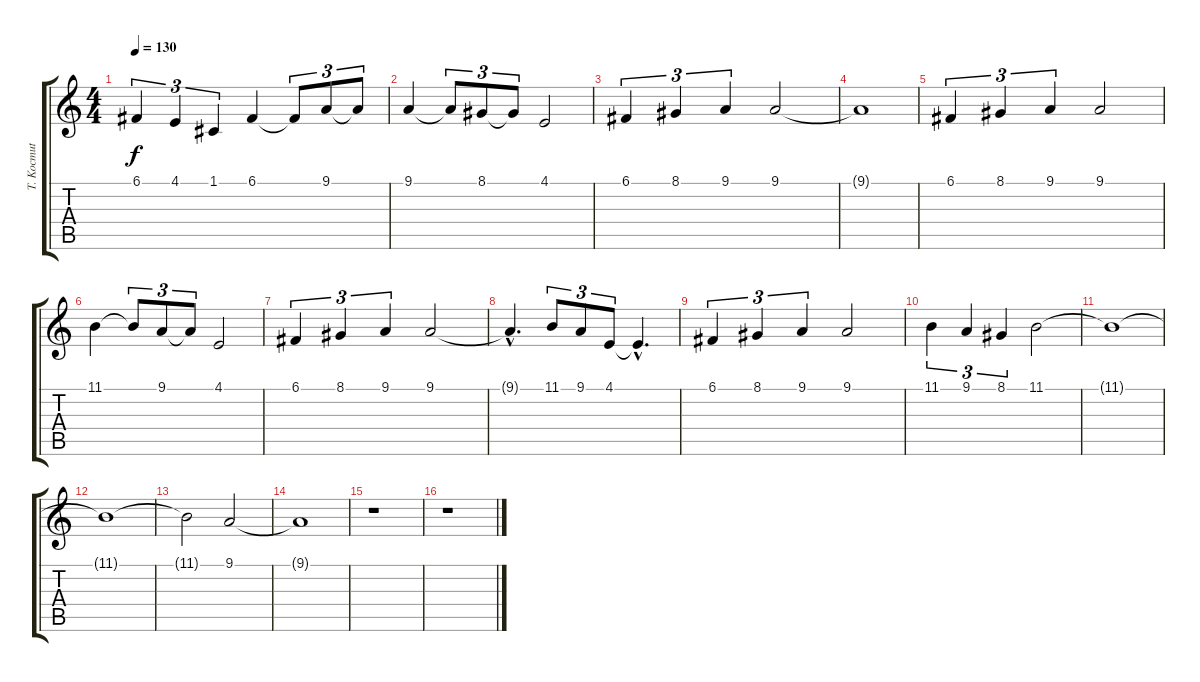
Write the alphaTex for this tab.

\track (" T. Kocmut (clean vocals)" " T. Kocmut") {instrument cello}
\staff {score tabs}
\tuning (C4 G3 Eb3 Bb2 F2 C2) {hide}
\ts (4 4)
\tempo 130
\clef g2
\ks c
6.1.4{tu (3 2) dy f} 4.1.4{tu (3 2)} 1.1.4{tu (3 2)} 6.1.4 6.1{t}.8{tu (3 2)} 9.1.8{tu (3 2)} 9.1{t}.8{tu (3 2)} |
9.1.4 9.1{t}.8{tu (3 2)} 8.1.8{tu (3 2)} 8.1{t}.8{tu (3 2)} 4.1.2 |
6.1.4{tu (3 2)} 8.1.4{tu (3 2)} 9.1.4{tu (3 2)} 9.1.2 |
9.1{t}.1 |
6.1.4{tu (3 2)} 8.1.4{tu (3 2)} 9.1.4{tu (3 2)} 9.1.2 |
11.1.4 11.1{t}.8{tu (3 2)} 9.1.8{tu (3 2)} 9.1{t}.8{tu (3 2)} 4.1.2 |
6.1.4{tu (3 2)} 8.1.4{tu (3 2)} 9.1.4{tu (3 2)} 9.1.2 |
9.1{hac t}.4{d} 11.1.8{tu (3 2)} 9.1.8{tu (3 2)} 4.1.8{tu (3 2)} 4.1{hac t}.4{d} |
6.1.4{tu (3 2)} 8.1.4{tu (3 2)} 9.1.4{tu (3 2)} 9.1.2 |
11.1.4{tu (3 2)} 9.1.4{tu (3 2)} 8.1.4{tu (3 2)} 11.1.2 |
11.1{t}.1 |
11.1{t}.1 |
11.1{t}.2 9.1.2 |
9.1{t}.1 |
r.1 |
r.1
